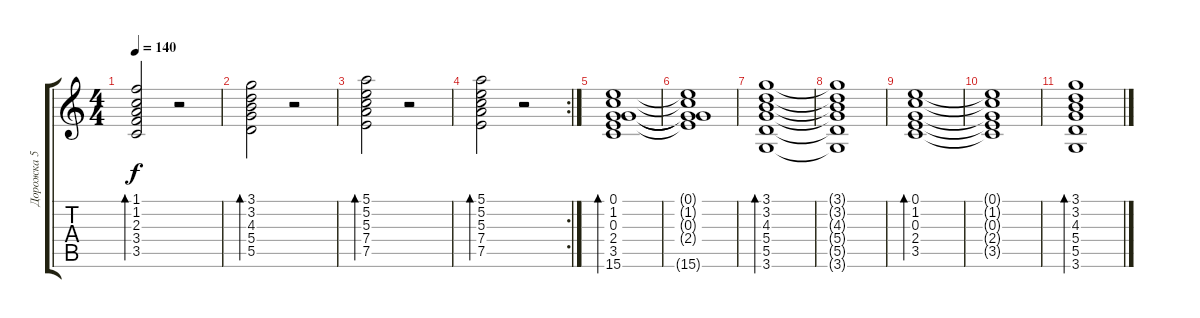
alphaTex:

\track ("Дорожка 5" "Дорожка 5") {instrument acousticguitarsteel}
\staff {score tabs}
\tuning (E4 B3 G3 D3 A2 E2) {hide}
\ts (4 4)
\tempo 140
\clef g2
\ks c
(1.1 1.2 2.3 3.4 3.5).2{bd 240 dy f} r.2 |
(3.1 3.2 4.3 5.4 5.5).2{bd 240} r.2 |
(5.1 5.2 5.3 7.4 7.5).2{bd 240} r.2 |
\rc 2
(5.1 5.2 5.3 7.4 7.5).2{bd 240} r.2 |
(0.1 1.2 0.3 2.4 3.5 15.6).1{bd 480} |
(0.1{t} 1.2{t} 0.3{t} 2.4{t} 15.6{t}).1 |
(3.1 3.2 4.3 5.4 5.5 3.6).1{bd 480} |
(3.1{t} 3.2{t} 4.3{t} 5.4{t} 5.5{t} 3.6{t}).1 |
(0.1 1.2 0.3 2.4 3.5).1{bd 480} |
(0.1{t} 1.2{t} 0.3{t} 2.4{t} 3.5{t}).1 |
(3.1 3.2 4.3 5.4 5.5 3.6).1{bd 480}
